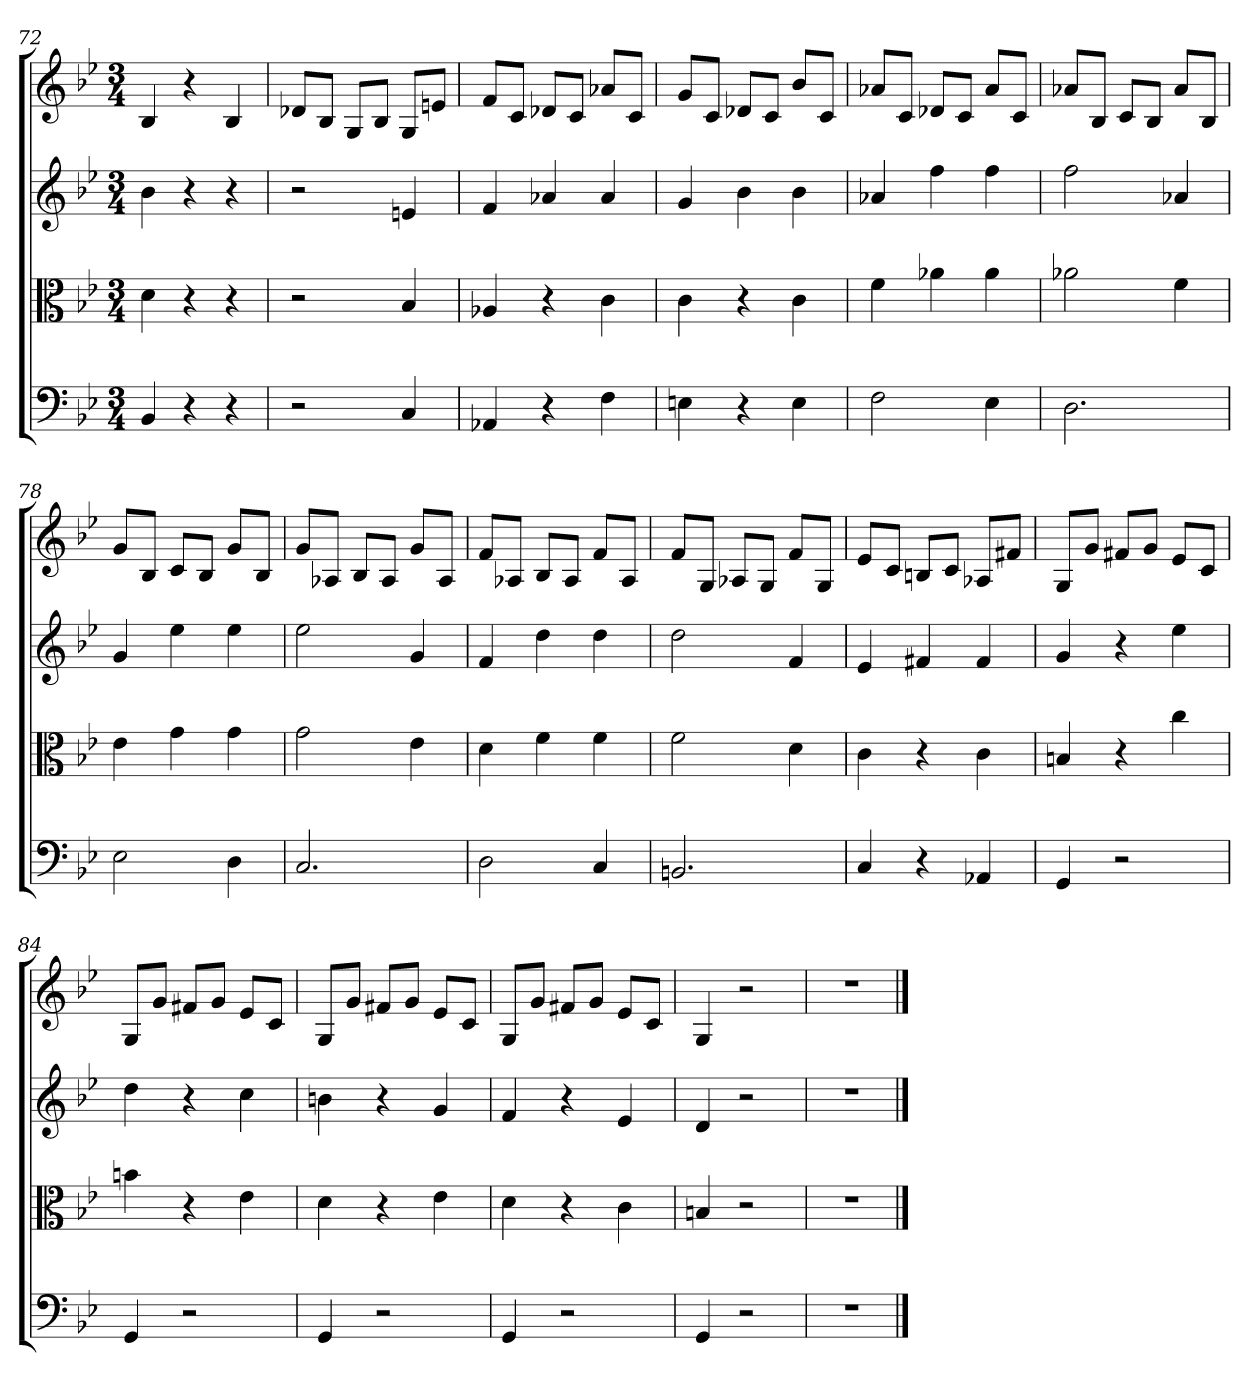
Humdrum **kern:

**kern	**kern	**kern	**kern
*part4	*part3	*part2	*part1
*staff4	*staff3	*staff2	*staff1
*clefF4	*clefC3	*	*
*k[b-e-]	*k[b-e-]	*k[b-e-]	*k[b-e-]
*g:	*g:	*g:	*g:
*M3/4	*M3/4	*M3/4	*M3/4
=72	=72	=72	=72
4BB-	4d	4b-	4B-
4r	4r	4r	4r
4r	4r	4r	4B-
=73	=73	=73	=73
2r	2r	2r	8d-XL
.	.	.	8B-J
.	.	.	8GL
.	.	.	8B-J
4C	4B-	4en	8GL
.	.	.	8enJ
=74	=74	=74	=74
4AA-X	4A-X	4f	8fL
.	.	.	8cJ
4r	4r	4a-X	8d-XL
.	.	.	8cJ
4F	4c	4a-	8a-XL
.	.	.	8cJ
=75	=75	=75	=75
4En	4c	4g	8gL
.	.	.	8cJ
4r	4r	4b-	8d-XL
.	.	.	8cJ
4E	4c	4b-	8b-L
.	.	.	8cJ
=76	=76	=76	=76
2F	4f	4a-X	8a-XL
.	.	.	8cJ
.	4a-X	4ff	8d-XL
.	.	.	8cJ
4E-	4a-	4ff	8a-L
.	.	.	8cJ
=77	=77	=77	=77
2.D	2a-X	2ff	8a-XL
.	.	.	8B-J
.	.	.	8cL
.	.	.	8B-J
.	4f	4a-X	8a-L
.	.	.	8B-J
=78	=78	=78	=78
2E-	4e-	4g	8gL
.	.	.	8B-J
.	4g	4ee-	8cL
.	.	.	8B-J
4D	4g	4ee-	8gL
.	.	.	8B-J
=79	=79	=79	=79
2.C	2g	2ee-	8gL
.	.	.	8A-XJ
.	.	.	8B-L
.	.	.	8A-J
.	4e-	4g	8gL
.	.	.	8A-J
=80	=80	=80	=80
2D	4d	4f	8fL
.	.	.	8A-XJ
.	4f	4dd	8B-L
.	.	.	8A-J
4C	4f	4dd	8fL
.	.	.	8A-J
=81	=81	=81	=81
2.BBn	2f	2dd	8fL
.	.	.	8GJ
.	.	.	8A-XL
.	.	.	8GJ
.	4d	4f	8fL
.	.	.	8GJ
=82	=82	=82	=82
4C	4c	4e-	8e-L
.	.	.	8cJ
4r	4r	4f#X	8BnL
.	.	.	8cJ
4AA-X	4c	4f#	8A-XL
.	.	.	8f#XJ
=83	=83	=83	=83
4GG	4Bn	4g	8GL
.	.	.	8gJ
2r	4r	4r	8f#XL
.	.	.	8gJ
.	4cc	4ee-	8e-L
.	.	.	8cJ
=84	=84	=84	=84
4GG	4bn	4dd	8GL
.	.	.	8gJ
2r	4r	4r	8f#XL
.	.	.	8gJ
.	4e-	4cc	8e-L
.	.	.	8cJ
=85	=85	=85	=85
4GG	4d	4bn	8GL
.	.	.	8gJ
2r	4r	4r	8f#XL
.	.	.	8gJ
.	4e-	4g	8e-L
.	.	.	8cJ
=86	=86	=86	=86
4GG	4d	4f	8GL
.	.	.	8gJ
2r	4r	4r	8f#XL
.	.	.	8gJ
.	4c	4e-	8e-L
.	.	.	8cJ
=87	=87	=87	=87
4GG	4Bn	4d	4G
2r	2r	2r	2r
=88	=88	=88	=88
2.r	2.r	2.r	2.r
==	==	==	==
*-	*-	*-	*-
